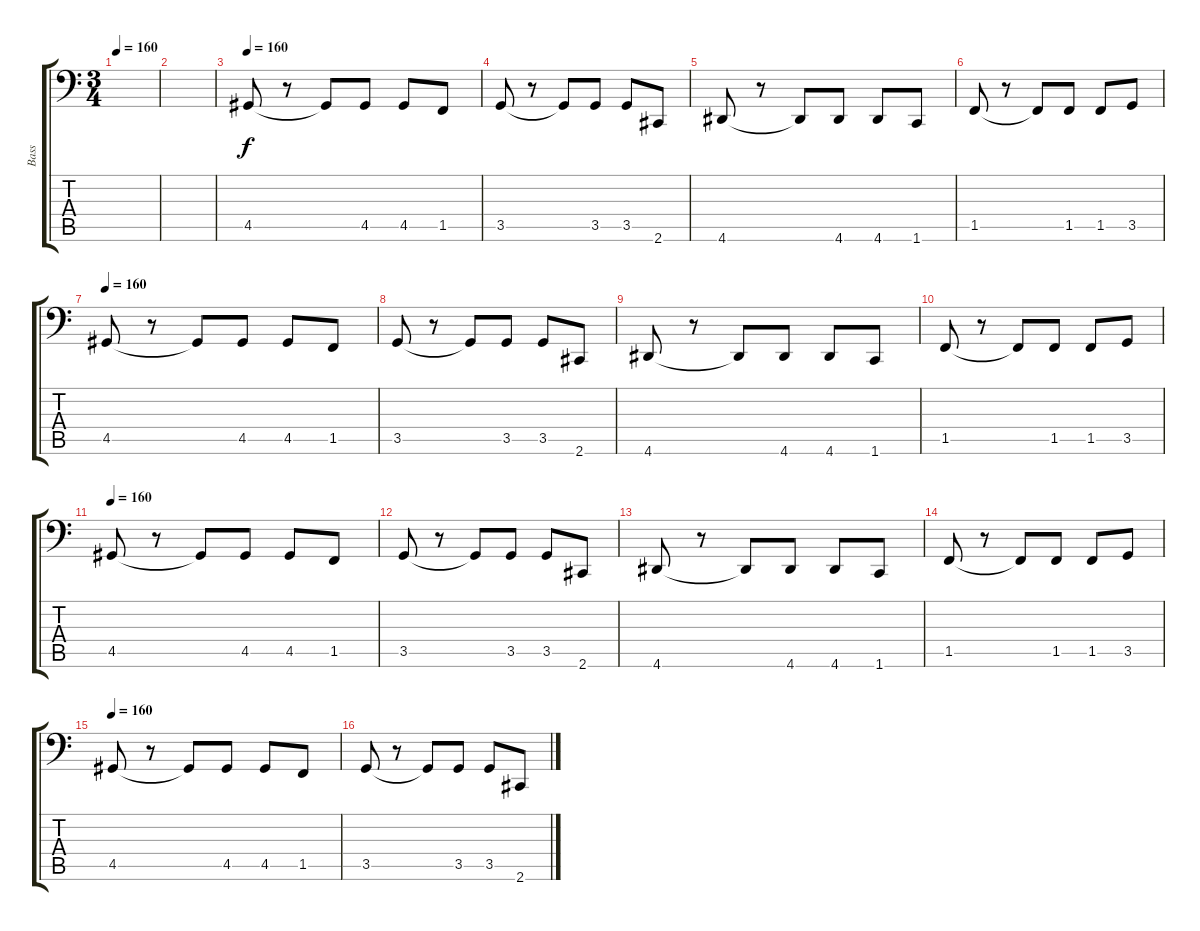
\track ("Bass" "Bass") {instrument electricbassfinger}
\staff {score tabs}
\tuning (C3 G2 D2 A1 E1 B0) {hide}
\ts (3 4)
\tempo 160
\clef f4
\ks c
|
|
\tempo 160
4.5.8 r.8 4.5{t}.8 4.5.8 4.5.8 1.5.8 |
3.5.8 r.8 3.5{t}.8 3.5.8 3.5.8 2.6.8 |
4.6.8 r.8 4.6{t}.8 4.6.8 4.6.8 1.6.8 |
1.5.8 r.8 1.5{t}.8 1.5.8 1.5.8 3.5.8 |
\tempo 160
4.5.8 r.8 4.5{t}.8 4.5.8 4.5.8 1.5.8 |
3.5.8 r.8 3.5{t}.8 3.5.8 3.5.8 2.6.8 |
4.6.8 r.8 4.6{t}.8 4.6.8 4.6.8 1.6.8 |
1.5.8 r.8 1.5{t}.8 1.5.8 1.5.8 3.5.8 |
\tempo 160
4.5.8 r.8 4.5{t}.8 4.5.8 4.5.8 1.5.8 |
3.5.8 r.8 3.5{t}.8 3.5.8 3.5.8 2.6.8 |
4.6.8 r.8 4.6{t}.8 4.6.8 4.6.8 1.6.8 |
1.5.8 r.8 1.5{t}.8 1.5.8 1.5.8 3.5.8 |
\tempo 160
4.5.8 r.8 4.5{t}.8 4.5.8 4.5.8 1.5.8 |
3.5.8 r.8 3.5{t}.8 3.5.8 3.5.8 2.6.8
